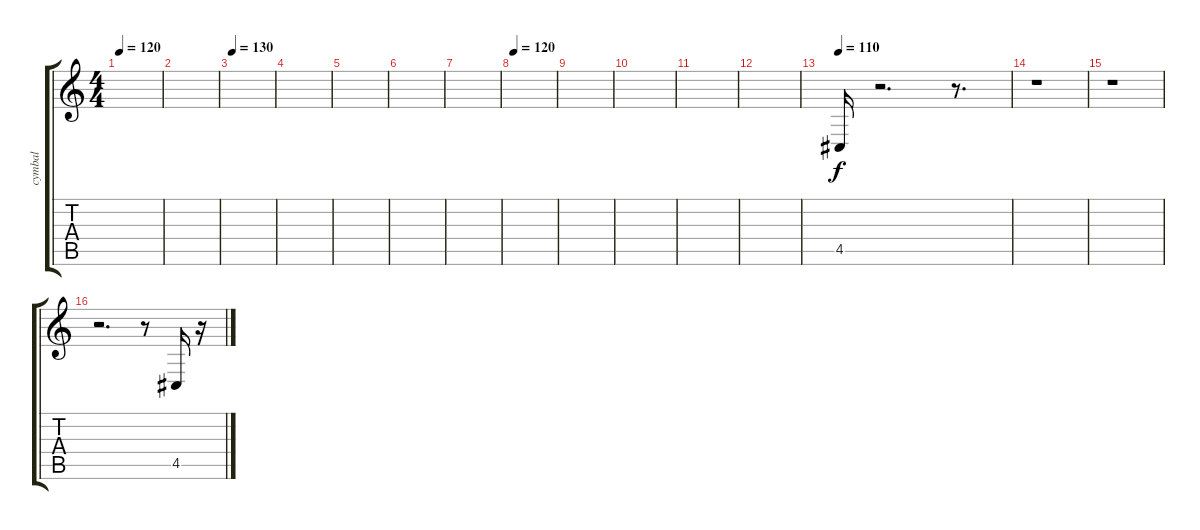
\track ("cymbal" "cymbal") {instrument reversecymbal}
\staff {score tabs}
\tuning (E4 B3 G3 D3 A2 E2) {hide}
\ts (4 4)
\tempo 120
\clef g2
\ks c
|
|
\tempo 130
|
|
|
|
|
\tempo 120
|
|
|
|
|
\tempo 110
4.5.16{dy f} r.2{d} r.8{d} |
r.1 |
r.1 |
r.2{d} r.8 4.5.16 r.16
